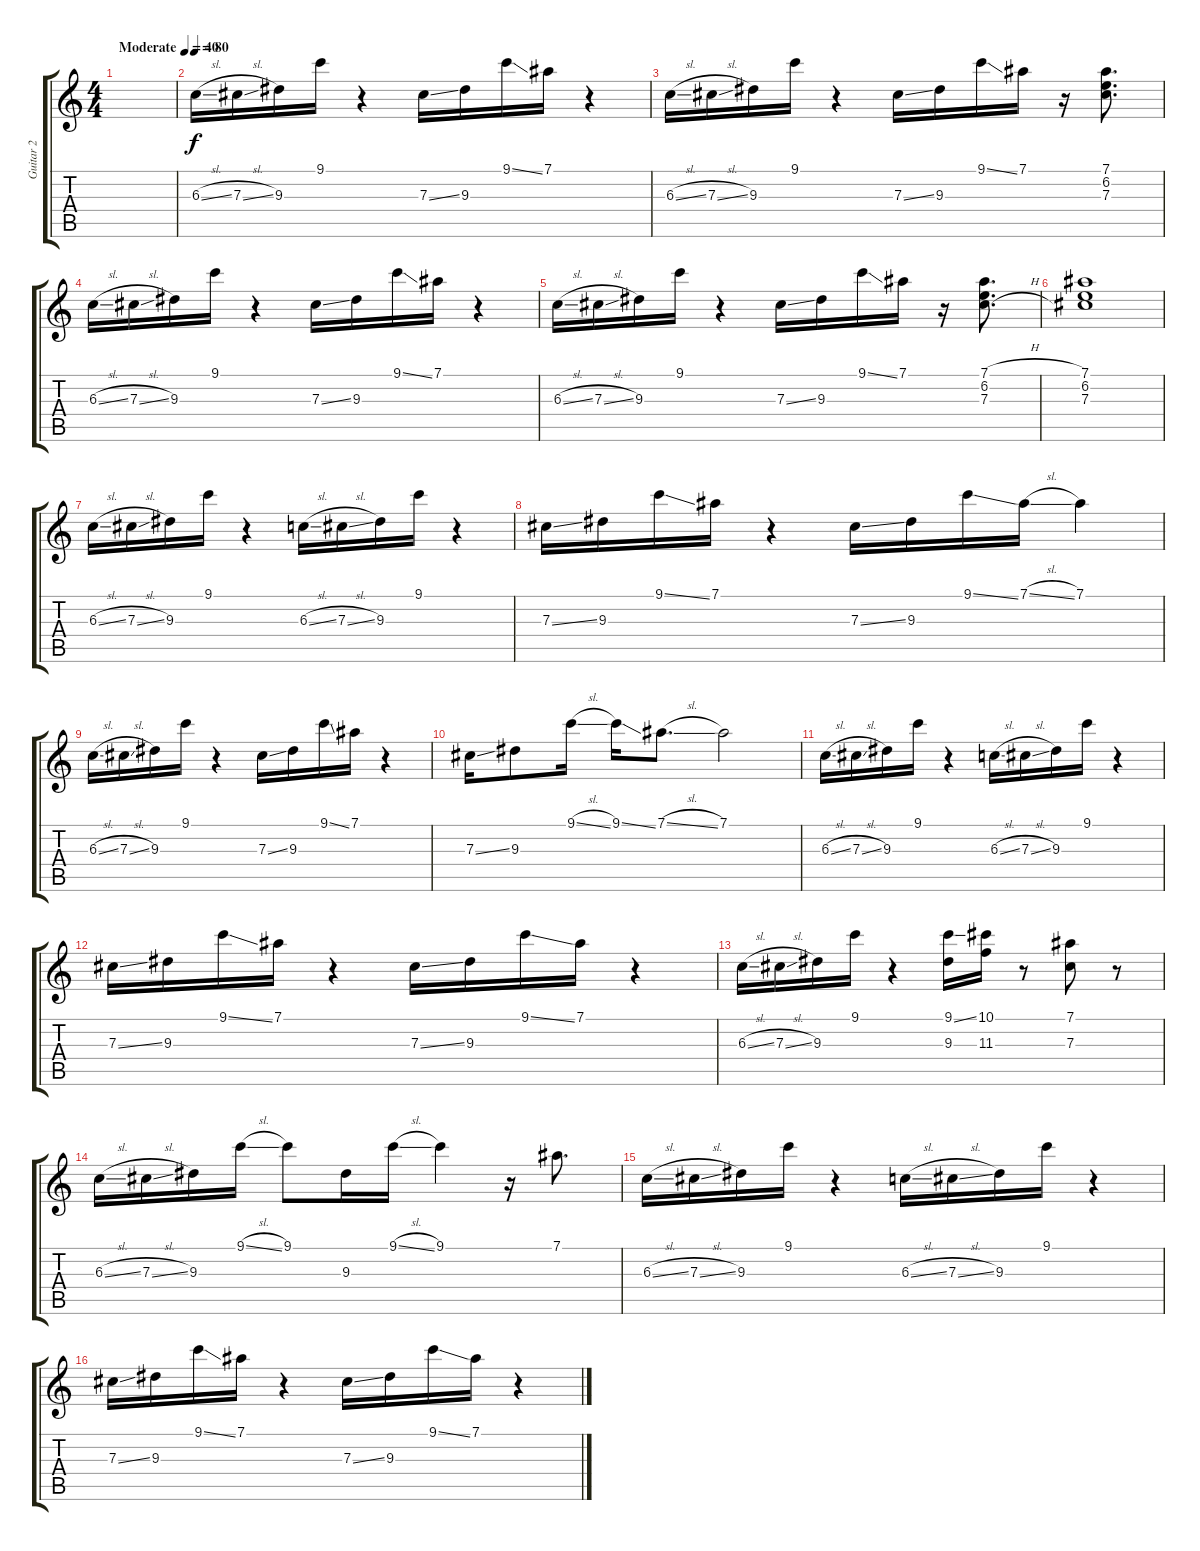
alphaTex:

\track ("Guitar 2" "Guitar 2") {instrument acousticguitarsteel}
\staff {score tabs}
\tuning (Eb4 Bb3 Gb3 Db3 Ab2 Eb2) {hide}
\ts (4 4)
\tempo (40 "Moderate")
\clef g2
\ks c
|
\tempo 80
6.3{sl}.16 7.3{sl}.16 9.3.16 9.1.16 r.4 7.3{ss}.16 9.3.16 9.1{ss}.16 7.1.16 r.4 |
6.3{sl}.16 7.3{sl}.16 9.3.16 9.1.16 r.4 7.3{ss}.16 9.3.16 9.1{ss}.16 7.1.16 r.16 (7.1 6.2 7.3).8{d} |
6.3{sl}.16 7.3{sl}.16 9.3.16 9.1.16 r.4 7.3{ss}.16 9.3.16 9.1{ss}.16 7.1.16 r.4 |
6.3{sl}.16 7.3{sl}.16 9.3.16 9.1.16 r.4 7.3{ss}.16 9.3.16 9.1{ss}.16 7.1.16 r.16 (7.1{h} 6.2{h} 7.3{h}).8{d} |
(7.1 6.2 7.3).1 |
6.3{sl}.16 7.3{sl}.16 9.3.16 9.1.16 r.4 6.3{sl}.16 7.3{sl}.16 9.3.16 9.1.16 r.4 |
7.3{ss}.16 9.3.16 9.1{ss}.16 7.1.16 r.4 7.3{ss}.16 9.3.16 9.1{ss}.16 7.1{sl}.16 7.1.4 |
6.3{sl}.16 7.3{sl}.16 9.3.16 9.1.16 r.4 7.3{ss}.16 9.3.16 9.1{ss}.16 7.1.16 r.4 |
7.3{ss}.16 9.3.8 9.1{sl}.16 9.1{ss}.16 7.1{sl}.8{d} 7.1.2 |
6.3{sl}.16 7.3{sl}.16 9.3.16 9.1.16 r.4 6.3{sl}.16 7.3{sl}.16 9.3.16 9.1.16 r.4 |
7.3{ss}.16 9.3.16 9.1{ss}.16 7.1.16 r.4 7.3{ss}.16 9.3.16 9.1{ss}.16 7.1.16 r.4 |
6.3{sl}.16 7.3{sl}.16 9.3.16 9.1.16 r.4 (9.1{ss} 9.3).16 (10.1 11.3).16 r.8 (7.1 7.3).8 r.8 |
6.3{sl}.16 7.3{sl}.16 9.3.16 9.1{sl}.16 9.1.8 9.3.16 9.1{sl}.16 9.1.4 r.16 7.1.8{d} |
6.3{sl}.16 7.3{sl}.16 9.3.16 9.1.16 r.4 6.3{sl}.16 7.3{sl}.16 9.3.16 9.1.16 r.4 |
7.3{ss}.16 9.3.16 9.1{ss}.16 7.1.16 r.4 7.3{ss}.16 9.3.16 9.1{ss}.16 7.1.16 r.4
